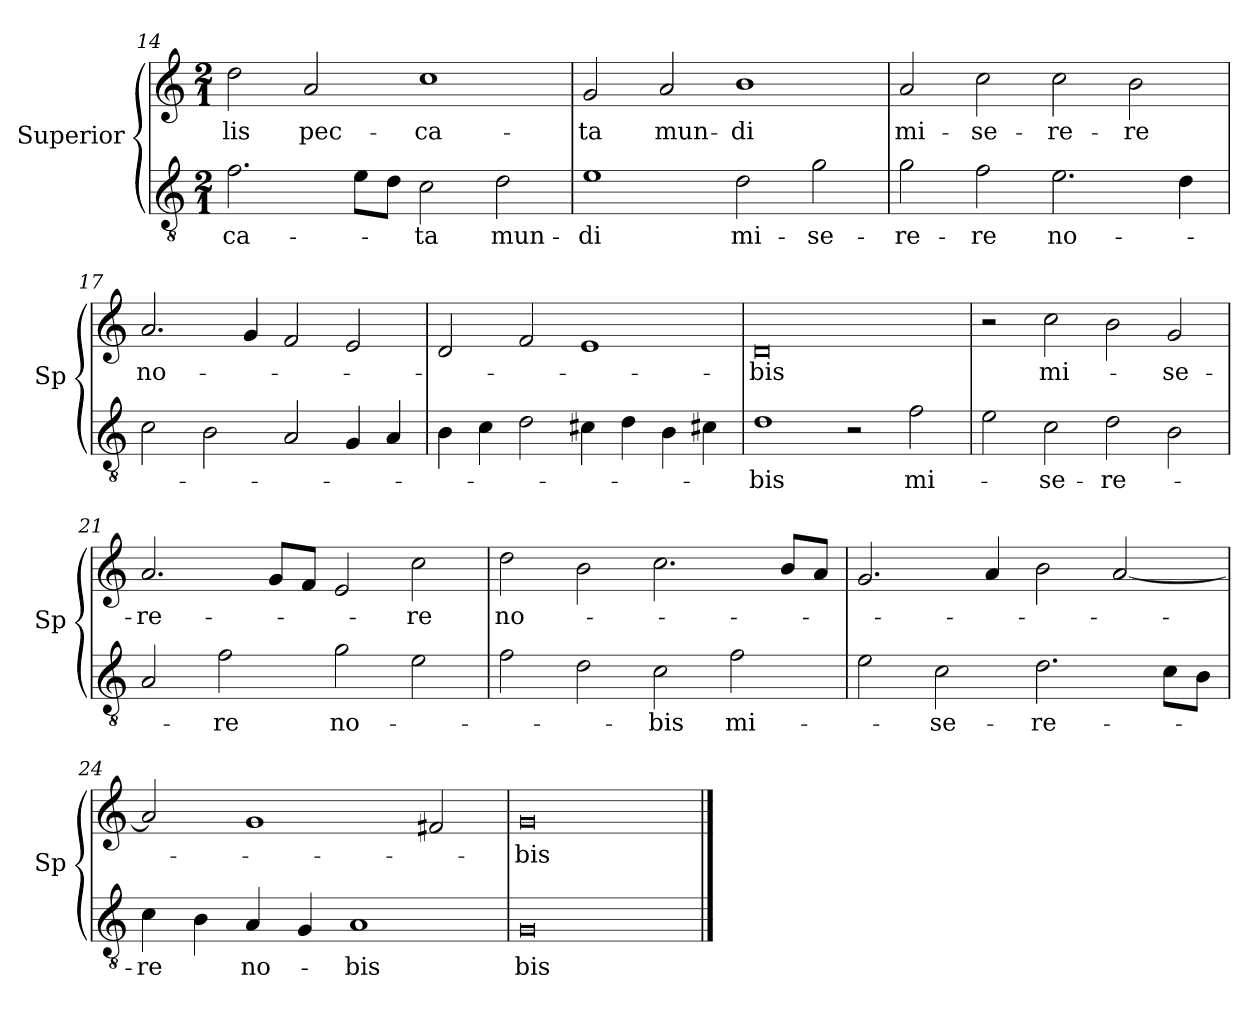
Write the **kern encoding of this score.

**kern	**text	**kern	**text
*part1	*part1	*part1	*part1
*staff2	*staff2	*staff1	*staff1
*I"Superior	*	*	*
*I'Sp	*	*	*
*clefGv2	*	*clefG2	*
*k[]	*	*k[]	*
*M2/1	*	*M2/1	*
=14	=14	=14	=14
2.f\	-ca-	2dd\	-lis
.	.	2a/	pec-
8e\L	.	.	.
8d\J	.	.	.
2c\	-ta	1cc	-ca-
2d\	mun-	.	.
=15	=15	=15	=15
1e	-di	2g/	-ta
.	.	2a/	mun-
2d\	mi-	1b	-di
2g\	-se-	.	.
=16	=16	=16	=16
2g\	-re-	2a/	mi-
2f\	-re	2cc\	-se-
2.e\	no-	2cc\	-re-
.	.	2b\	-re
4d\	.	.	.
=17	=17	=17	=17
2c\	.	2.a/	no-
2B\	.	.	.
.	.	4g/	.
2A/	.	2f/	.
4G/	.	2e/	.
4A/	.	.	.
=18	=18	=18	=18
4B\	.	2d/	.
4c\	.	.	.
2d\	.	2f/	.
4c#X\	.	1e	.
4d\	.	.	.
4B\	.	.	.
4c#X\	.	.	.
=19	=19	=19	=19
1d	-bis	0d	-bis
2r	.	.	.
2f\	mi-	.	.
=20	=20	=20	=20
2e\	.	2r	.
2c\	-se-	2cc\	mi-
2d\	-re-	2b\	.
2B\	.	2g/	-se-
=21	=21	=21	=21
2A/	.	2.a/	-re-
2f\	-re	.	.
.	.	8g/L	.
.	.	8f/J	.
2g\	no-	2e/	.
2e\	.	2cc\	-re
=22	=22	=22	=22
2f\	.	2dd\	no-
2d\	.	2b\	.
2c\	-bis	2.cc\	.
2f\	mi-	.	.
.	.	8b/L	.
.	.	8a/J	.
=23	=23	=23	=23
2e\	.	2.g/	.
2c\	-se-	.	.
.	.	4a/	.
2.d\	-re-	2b\	.
.	.	[2a/	.
8c\L	.	.	.
8B\J	.	.	.
=24	=24	=24	=24
4c\	-re	2a/]	.
4B\	.	.	.
4A/	no-	1g	.
4G/	.	.	.
1A	-bis	.	.
.	.	2f#X/	.
=25	=25	=25	=25
0G	bis	0g	-bis
==	==	==	==
*-	*-	*-	*-
